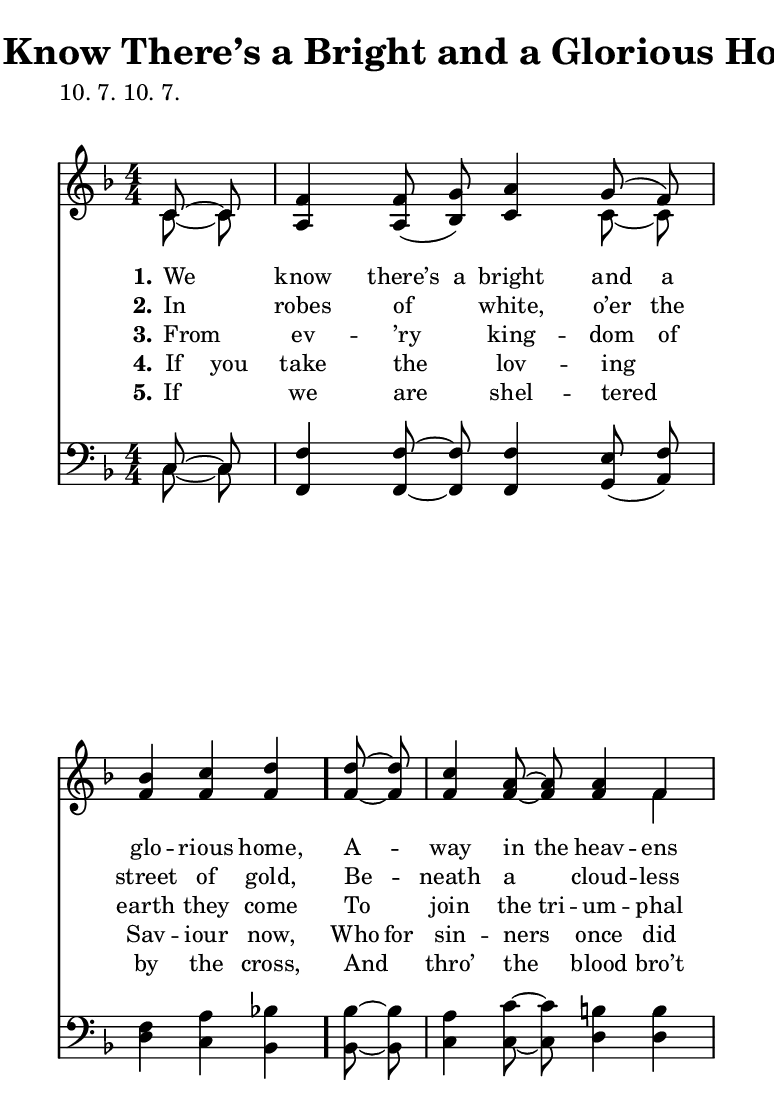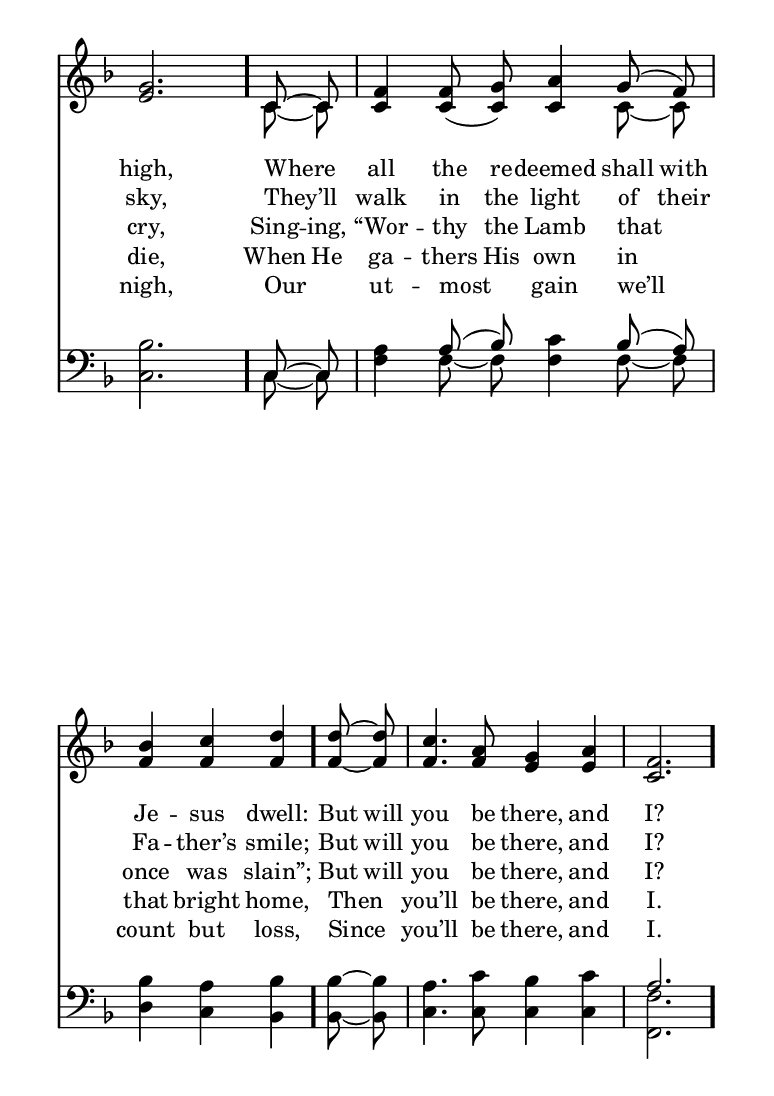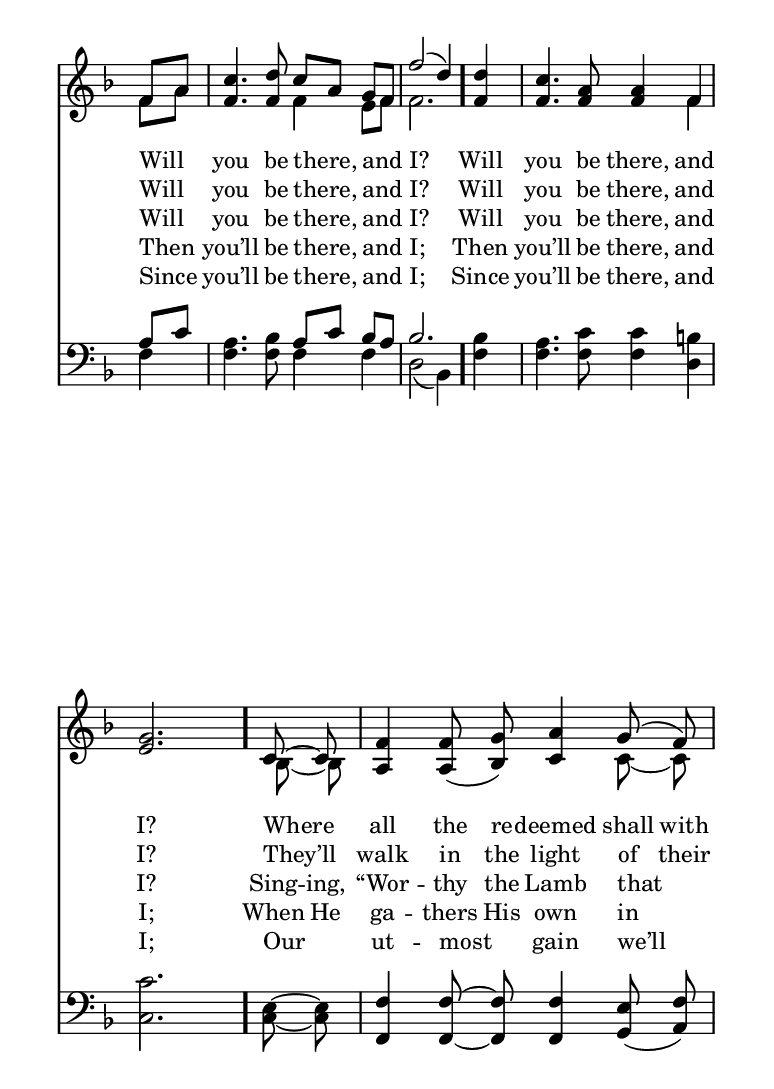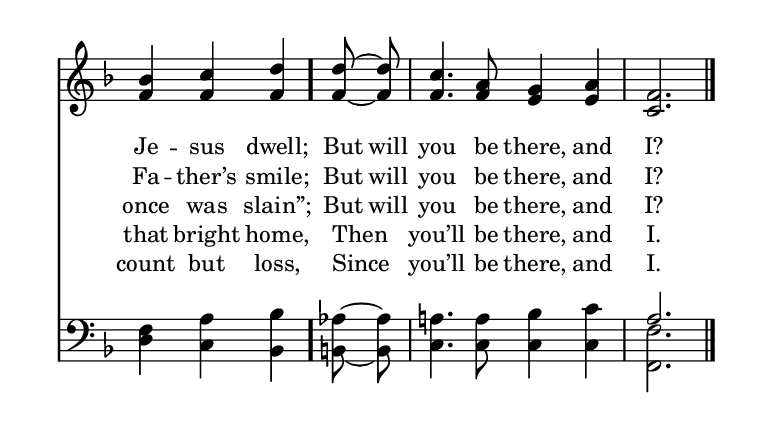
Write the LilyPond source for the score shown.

\include "common/global.ily"
\paper {
  \include "common/paper.ily"
}

\header{
  %gospel
  hymnnumber = "54"
  title = "We Know There’s a Bright and a Glorious Home"
  tunename = ""
  meter = "10. 7. 10. 7."
  poet = ""
  composer = ""
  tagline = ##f
}

% for fermata in MIDI
ta = { \tempo 4=80 }
tb = { \tempo 4=40 }

patternAA = { c8 ~ c8 | c4 c8( c8) c4 c8( c8) | c4 c4 c4 }
patternAB = { c8 ~ c8 | c4 c8( c8) c4 c8 ~ c8 | c4 c4 c4 }
patternAC = { c8 ~ c8 | c4 c8 ~ c8 c4 c8( c8) | c4 c4 c4 }
patternAD = { c8 ~ c8 | c4 c8 ~ c8 c4 c8 ~ c8 | c4 c4 c4 }

patternBA = { c8 ~ c8 | c4 c8 ~ c8 c4 c4 | c2. }
patternBB = { c8 ~ c8 | c4. c8 c4 c4 | c2. }
patternBC = { c4      | c4. c8 c4 c4 | c2. }

patternCA = { c8[ c8] | c4. c8 c8[ c8] c8[ c8] | c2( c4) }
patternCB = { c8[ c8] | c4. c8 c4      c8[ c8] | c2.     }
patternCC = { c8[ c8] | c4. c8 c8[ c8] c8[ c8] | c2.     }
patternCD = { c4      | c4. c8 c4      c4      | c2( c4) }

global = {
  \include "common/overrides.ily"
  \override Staff.TimeSignature.style = #'numbered
  \time 4/4
  \override Score.MetronomeMark.transparent = ##t % hide all fermata changes too
  \ta
  \key f \major
  \partial 4
  \autoBeamOff
}

notesSoprano = {
\global
\relative c' {

  \changePitch \patternAA { c c | f f g a g f | bes c d }
  \changePitch \patternBA { d d | c a a a f | g }
  \changePitch \patternAA { c, c | f f g a g f | bes c d }
  \changePitch \patternBB { d d | c a g a | f }

  \changePitch \patternCA { f a | c d c a g f | f' d }
  \changePitch \patternBC { d | c a a f | g }
  \changePitch \patternAA { c, c | f f g a g f | bes c d }
  \changePitch \patternBB { d d | c a g a | f }

  \bar "|."

}
}

notesAlto = {
\global
\relative e' {

  \changePitch \patternAB { c c | a a bes c c c | f f f }
  \changePitch \patternBA { f f | f f f f f | e }
  \changePitch \patternAB { c c | c c c c c c | f f f }
  \changePitch \patternBB { f f | f f e e | c }

  \changePitch \patternCB { f a | f f f e f | f }
  \changePitch \patternBC { f | f f f f | e }
  \changePitch \patternAB { bes bes | a a bes c c c | f f f }
  \changePitch \patternBB { f f | f f e e | c }

}
}

notesTenor = {
\global
\relative a, {

  \changePitch \patternAC { c c | f f f f e f | f a bes! }
  \changePitch \patternBA { bes bes | a c c b b | bes } \eogbreak
  \changePitch \patternAA { c, c | a' a bes c bes a | bes a bes }
  \changePitch \patternBB { bes bes | a c bes c | a } \eogbreak

  \changePitch \patternCC { a c | a bes a c bes a | bes }
  \changePitch \patternBC { bes | a c c b | c } \eogbreak
  \changePitch \patternAC { e, e | f f f f e f | f a bes }
  \changePitch \patternBB { aes aes | a! a bes c | a }

}
}

notesBass = {
\global
\relative f {

  \changePitch \patternAC { c c | f, f f f g a | d c bes }
  \changePitch \patternBA { bes bes | c c c d d | c }
  \changePitch \patternAD { c c | f f f f f f | d c bes }
  \changePitch \patternBB { bes bes | c c c c | < f f, >}

  \changePitch \patternCD { f | f f f f | d bes }
  \changePitch \patternBC { f' | f f f d | c }
  \changePitch \patternAC { c c | f, f f f g a | d c bes }
  \changePitch \patternBB { b b | c c c c | < f f, > }

}
}

wordsA = \lyricmode {
\set stanza = "1."

We know \mon there’s a \moff bright \mon and a \moff glo -- rious home, \bar "."
A -- way \mon in the \moff heav -- ens high, \bar "."
Where all \mon the re -- \moff deemed \mon shall \moff with Je -- sus dwell: \bar "."
\mon But will \moff you be there, and I? \bar "."
Will you be there, and I? \bar "."
Will you be there, and I? \bar "."
Where all \mon the re -- \moff deemed \mon shall \moff with Je -- sus dwell; \bar "."
\mon But will \moff you be there, and I? \bar "."

}

wordsB = \lyricmode {
\set stanza = "2."

In robes of white, \mon o’er the \moff street of gold,
Be -- neath a cloud -- less sky,
They’ll walk \mon in the light of their Fa -- ther’s smile; \moff
\mon But will \moff you be there, and I?
Will you be there, and I?
Will you be there, and I?
They’ll walk \mon in the light of their Fa -- ther’s smile; \moff
\mon But will \moff you be there, and I?

}

wordsC = \lyricmode {
\set stanza = "3."

From ev -- ’ry king -- \mon dom of \moff earth they come
To join \mon the tri -- \moff um -- phal cry,
\mon Sing -- ing, \moff “Wor -- \mon thy the \moff Lamb that once was slain”;
\mon But will \moff you be there, and I?
Will you be there, and I?
Will you be there, and I?
\mon Sing -- ing, \moff “Wor -- \mon thy the \moff Lamb that once was slain”;
\mon But will \moff you be there, and I?

}

wordsD = \lyricmode {
\set stanza = "4."

\mon If you \moff take the lov -- ing Sav -- iour now,
\mon Who for \moff sin -- ners once did die,
\mon When He ga -- thers His own \moff in that bright home,
Then you’ll be there, and I.
Then you’ll be there, and I;
Then you’ll be there, and I;
\mon When He ga -- thers His own \moff in that bright home,
Then you’ll be there, and I.

}

wordsE = \lyricmode {
\set stanza = "5."

If we are shel -- tered by the cross,
And thro’ the blood bro’t nigh,
Our ut -- most gain we’ll count but loss,
Since you’ll be there, and I.
Since you’ll be there, and I;
Since you’ll be there, and I;
Our ut -- most gain we’ll count but loss,
Since you’ll be there, and I.

}

\score {
  \context ChoirStaff <<
    \context Staff = upper <<
      \set Staff.autoBeaming = ##f
      \set ChoirStaff.systemStartDelimiter = #'SystemStartBar
      \set ChoirStaff.printPartCombineTexts = ##f
      \partcombine #'(2 . 9) \notesSoprano \notesAlto
      \context NullVoice = sopranos { \voiceOne << \notesSoprano >> }
      \context NullVoice = altos { \voiceTwo << \notesAlto >> }
      \context Lyrics = one   \lyricsto sopranos \wordsA
      \context Lyrics = two   \lyricsto sopranos \wordsB
      \context Lyrics = three \lyricsto sopranos \wordsC
      \context Lyrics = four  \lyricsto sopranos \wordsD
      \context Lyrics = five  \lyricsto sopranos \wordsE
    >>
    \context Staff = men <<
      \set Staff.autoBeaming = ##f
      \clef bass
      \set ChoirStaff.printPartCombineTexts = ##f
      \partcombine #'(2 . 9) \notesTenor \notesBass
      \context NullVoice = tenors { \voiceOne << \notesTenor >> }
      \context NullVoice = basses { \voiceTwo << \notesBass >> }
    >>
  >>
  \layout {
    \include "common/layout.ily"
  }
  \midi{
    \include "common/midi.ily"
  }
}

\version "2.19.49"  % necessary for upgrading to future LilyPond versions.

% vi:set et ts=2 sw=2 ai nocindent syntax=lilypond:
